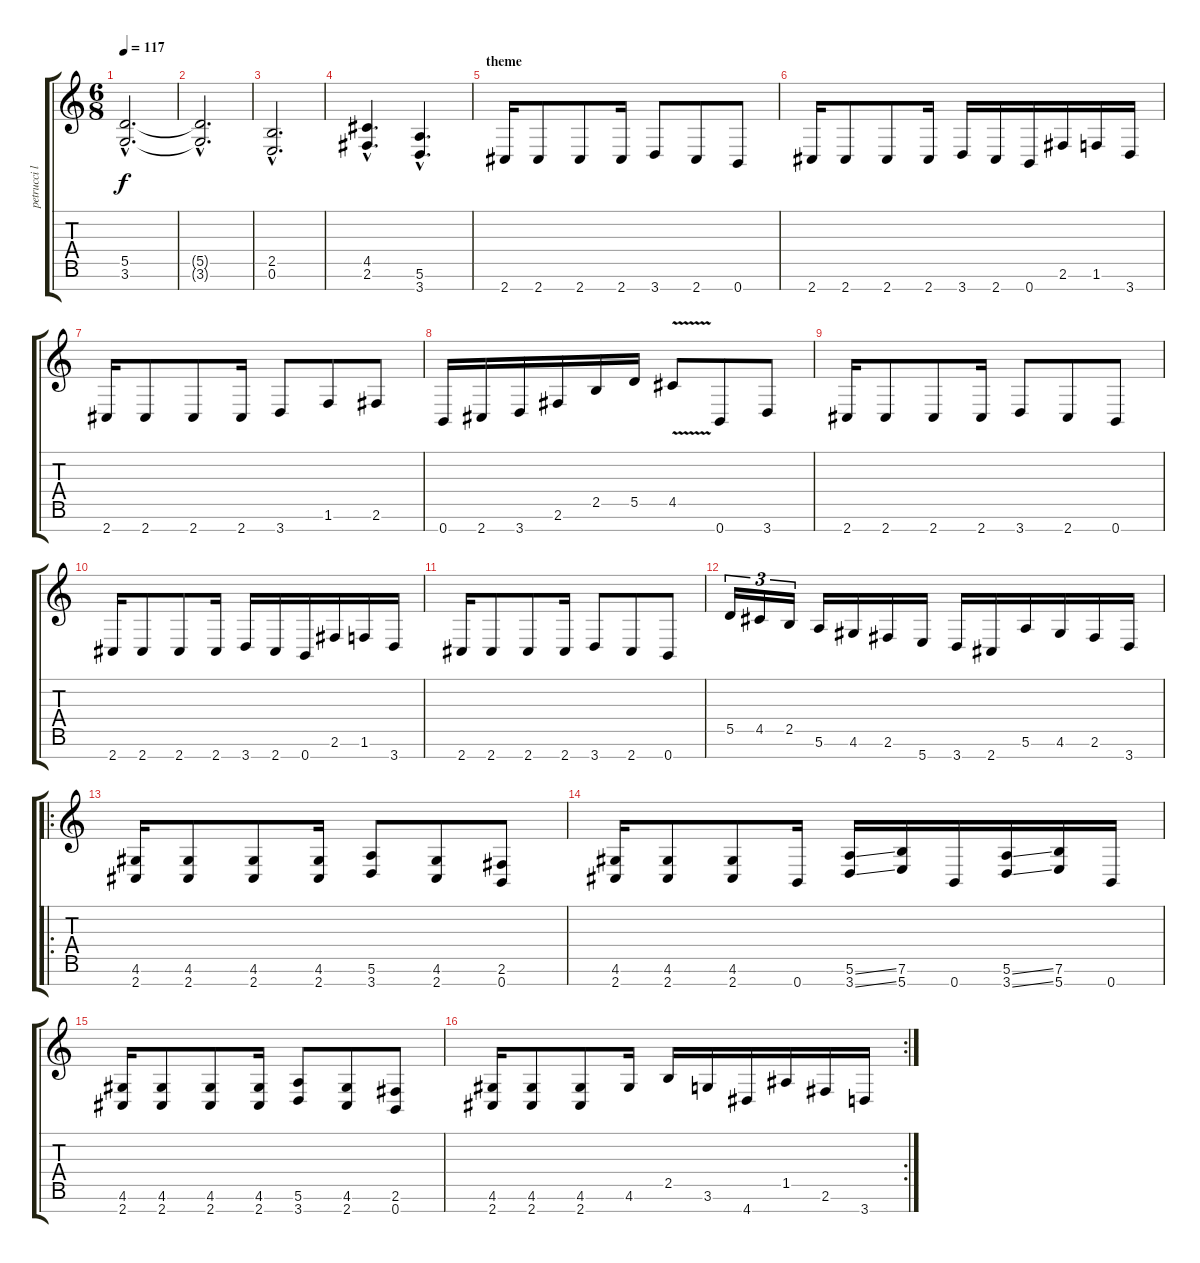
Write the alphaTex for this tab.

\track ("petrucci lead 7str." "petrucci l") {instrument distortionguitar}
\staff {score tabs}
\tuning (E4 B3 G3 D3 A2 E2 B1) {hide}
\ts (6 8)
\tempo 117
\clef g2
\ks c
(5.5{hac} 3.6{hac}).2{d dy f} |
(5.5{hac t} 3.6{hac t}).2{d} |
(2.5{hac} 0.6{hac}).2{d} |
(4.5{hac} 2.6{hac}).4{d} (5.6{hac} 3.7{hac}).4{d} |
\section ("" "theme")
2.7.16 2.7.8 2.7.8 2.7.16 3.7.8 2.7.8 0.7.8 |
2.7.16 2.7.8 2.7.8 2.7.16 3.7.16 2.7.16 0.7.16 2.6.16 1.6.16 3.7.16 |
2.7.16 2.7.8 2.7.8 2.7.16 3.7.8 1.6.8 2.6.8 |
0.7.16 2.7.16 3.7.16 2.6.16 2.5.16 5.5.16 4.5{v}.8 0.7.8 3.7.8 |
2.7.16 2.7.8 2.7.8 2.7.16 3.7.8 2.7.8 0.7.8 |
2.7.16 2.7.8 2.7.8 2.7.16 3.7.16 2.7.16 0.7.16 2.6.16 1.6.16 3.7.16 |
2.7.16 2.7.8 2.7.8 2.7.16 3.7.8 2.7.8 0.7.8 |
5.5.16{tu (3 2)} 4.5.16{tu (3 2)} 2.5.16{tu (3 2)} 5.6.16 4.6.16 2.6.16 5.7.16 3.7.16 2.7.16 5.6.16 4.6.16 2.6.16 3.7.16 |
\ro
(4.6 2.7).16 (4.6 2.7).8 (4.6 2.7).8 (4.6 2.7).16 (5.6 3.7).8 (4.6 2.7).8 (2.6 0.7).8 |
(4.6 2.7).16 (4.6 2.7).8 (4.6 2.7).8 0.7.16 (5.6{ss} 3.7{ss}).16 (7.6 5.7).16 0.7.16 (5.6{ss} 3.7{ss}).16 (7.6 5.7).16 0.7.16 |
(4.6 2.7).16 (4.6 2.7).8 (4.6 2.7).8 (4.6 2.7).16 (5.6 3.7).8 (4.6 2.7).8 (2.6 0.7).8 |
\rc 2
(4.6 2.7).16 (4.6 2.7).8 (4.6 2.7).8 4.6.16 2.5.16 3.6.16 4.7.16 1.5.16 2.6.16 3.7.16
